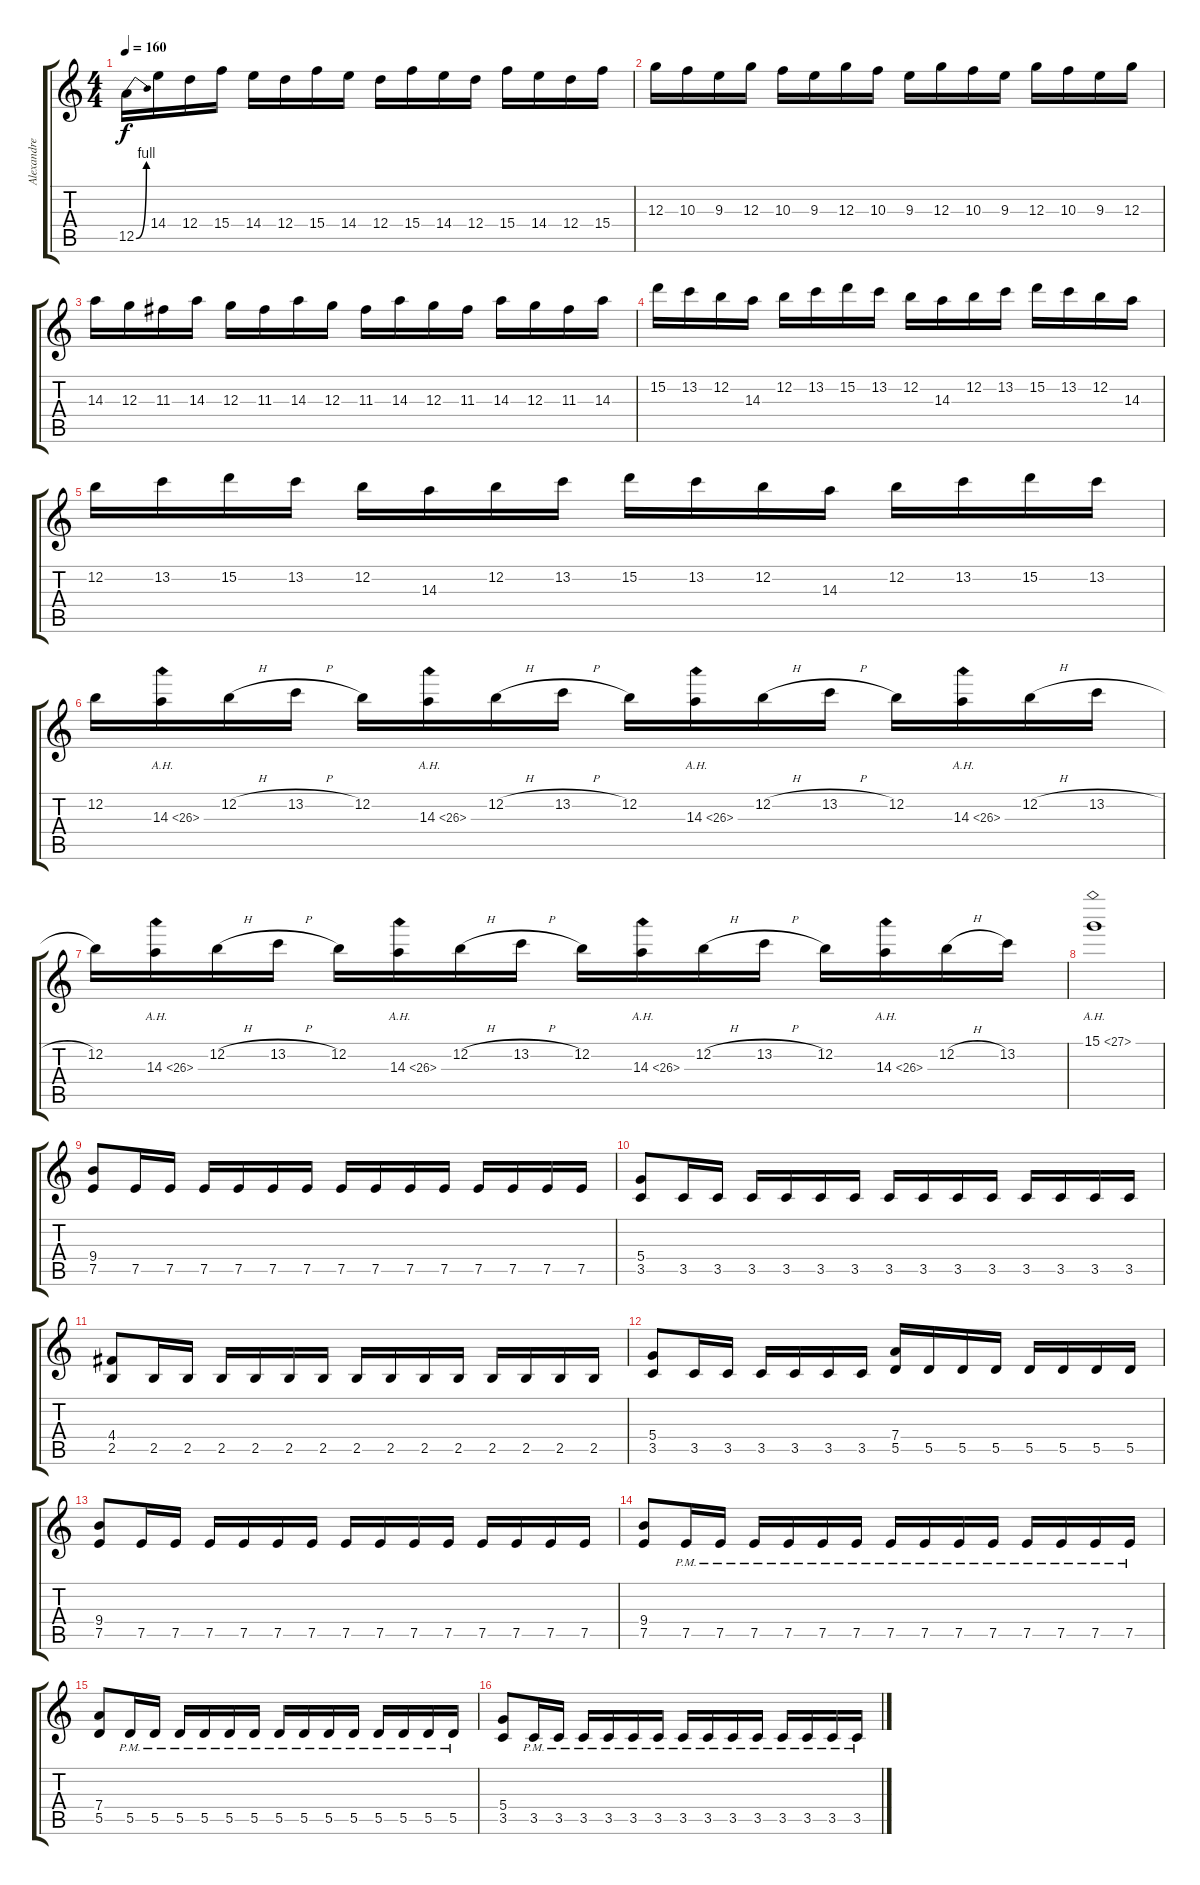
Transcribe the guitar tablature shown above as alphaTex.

\track ("Alexandre Maia" "Alexandre ") {instrument overdrivenguitar}
\staff {score tabs}
\tuning (E4 B3 G3 D3 A2 E2) {hide}
\ts (4 4)
\tempo 160
\clef g2
\ks c
12.5{be (bend 0 0 60 4)}.16{dy f} 14.4.16 12.4.16 15.4.16 14.4.16 12.4.16 15.4.16 14.4.16 12.4.16 15.4.16 14.4.16 12.4.16 15.4.16 14.4.16 12.4.16 15.4.16 |
12.3.16 10.3.16 9.3.16 12.3.16 10.3.16 9.3.16 12.3.16 10.3.16 9.3.16 12.3.16 10.3.16 9.3.16 12.3.16 10.3.16 9.3.16 12.3.16 |
14.3.16 12.3.16 11.3.16 14.3.16 12.3.16 11.3.16 14.3.16 12.3.16 11.3.16 14.3.16 12.3.16 11.3.16 14.3.16 12.3.16 11.3.16 14.3.16 |
15.2.16 13.2.16 12.2.16 14.3.16 12.2.16 13.2.16 15.2.16 13.2.16 12.2.16 14.3.16 12.2.16 13.2.16 15.2.16 13.2.16 12.2.16 14.3.16 |
12.2.16 13.2.16 15.2.16 13.2.16 12.2.16 14.3.16 12.2.16 13.2.16 15.2.16 13.2.16 12.2.16 14.3.16 12.2.16 13.2.16 15.2.16 13.2.16 |
12.2.16 14.3{ah 12}.16 12.2{h}.16 13.2{h}.16 12.2.16 14.3{ah 12}.16 12.2{h}.16 13.2{h}.16 12.2.16 14.3{ah 12}.16 12.2{h}.16 13.2{h}.16 12.2.16 14.3{ah 12}.16 12.2{h}.16 13.2{h}.16 |
12.2.16 14.3{ah 12}.16 12.2{h}.16 13.2{h}.16 12.2.16 14.3{ah 12}.16 12.2{h}.16 13.2{h}.16 12.2.16 14.3{ah 12}.16 12.2{h}.16 13.2{h}.16 12.2.16 14.3{ah 12}.16 12.2{h}.16 13.2.16 |
15.1{ah 12}.1 |
(9.4 7.5).8 7.5.16 7.5.16 7.5.16 7.5.16 7.5.16 7.5.16 7.5.16 7.5.16 7.5.16 7.5.16 7.5.16 7.5.16 7.5.16 7.5.16 |
(5.4 3.5).8 3.5.16 3.5.16 3.5.16 3.5.16 3.5.16 3.5.16 3.5.16 3.5.16 3.5.16 3.5.16 3.5.16 3.5.16 3.5.16 3.5.16 |
(4.4 2.5).8 2.5.16 2.5.16 2.5.16 2.5.16 2.5.16 2.5.16 2.5.16 2.5.16 2.5.16 2.5.16 2.5.16 2.5.16 2.5.16 2.5.16 |
(5.4 3.5).8 3.5.16 3.5.16 3.5.16 3.5.16 3.5.16 3.5.16 (7.4 5.5).16 5.5.16 5.5.16 5.5.16 5.5.16 5.5.16 5.5.16 5.5.16 |
(9.4 7.5).8 7.5.16 7.5.16 7.5.16 7.5.16 7.5.16 7.5.16 7.5.16 7.5.16 7.5.16 7.5.16 7.5.16 7.5.16 7.5.16 7.5.16 |
(9.4 7.5).8 7.5{pm}.16 7.5{pm}.16 7.5{pm}.16 7.5{pm}.16 7.5{pm}.16 7.5{pm}.16 7.5{pm}.16 7.5{pm}.16 7.5{pm}.16 7.5{pm}.16 7.5{pm}.16 7.5{pm}.16 7.5{pm}.16 7.5{pm}.16 |
(7.4 5.5).8 5.5{pm}.16 5.5{pm}.16 5.5{pm}.16 5.5{pm}.16 5.5{pm}.16 5.5{pm}.16 5.5{pm}.16 5.5{pm}.16 5.5{pm}.16 5.5{pm}.16 5.5{pm}.16 5.5{pm}.16 5.5{pm}.16 5.5{pm}.16 |
(5.4 3.5).8 3.5{pm}.16 3.5{pm}.16 3.5{pm}.16 3.5{pm}.16 3.5{pm}.16 3.5{pm}.16 3.5{pm}.16 3.5{pm}.16 3.5{pm}.16 3.5{pm}.16 3.5{pm}.16 3.5{pm}.16 3.5{pm}.16 3.5{pm}.16
